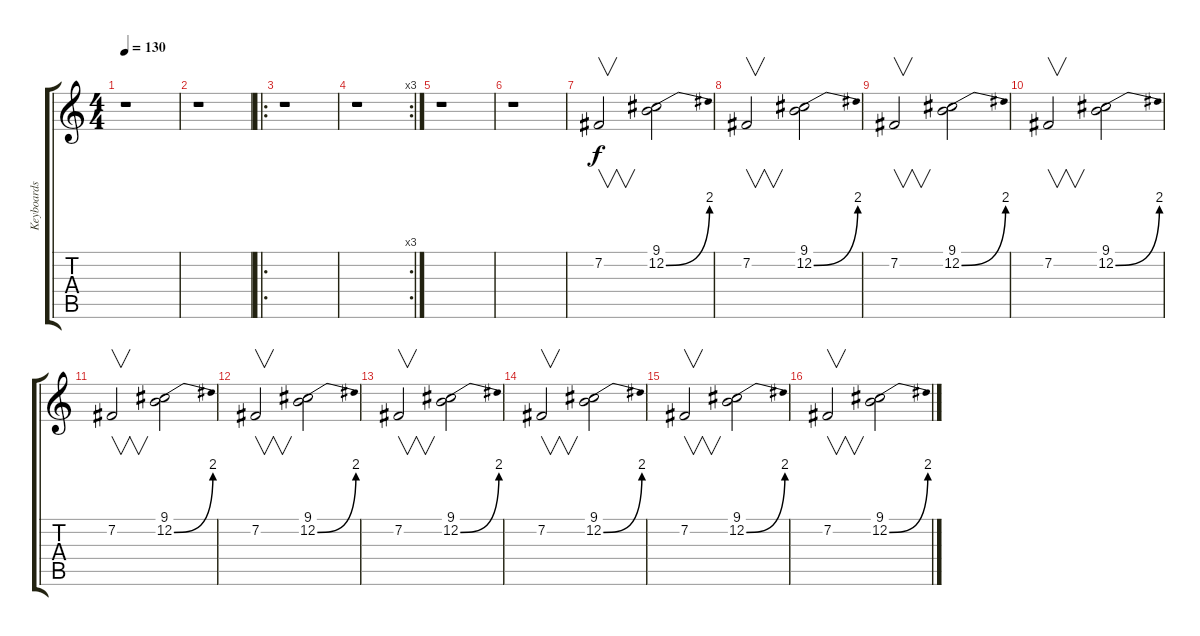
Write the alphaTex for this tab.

\track ("Keyboards (Pogo)" "Keyboards ") {instrument pad6metallic}
\staff {score tabs}
\tuning (E4 B3 G3 D3 A2 E2) {hide}
\ts (4 4)
\tempo 130
\clef g2
\ks c
r.1{dy f} |
r.1 |
\ro
r.1 |
\rc 3
r.1 |
r.1 |
r.1 |
7.2.2{v} (9.1 12.2{be (bend 0 0 60 8)}).2 |
7.2.2{v} (9.1 12.2{be (bend 0 0 60 8)}).2 |
7.2.2{v} (9.1 12.2{be (bend 0 0 60 8)}).2 |
7.2.2{v} (9.1 12.2{be (bend 0 0 60 8)}).2 |
7.2.2{v} (9.1 12.2{be (bend 0 0 60 8)}).2 |
7.2.2{v} (9.1 12.2{be (bend 0 0 60 8)}).2 |
7.2.2{v} (9.1 12.2{be (bend 0 0 60 8)}).2 |
7.2.2{v} (9.1 12.2{be (bend 0 0 60 8)}).2 |
7.2.2{v} (9.1 12.2{be (bend 0 0 60 8)}).2 |
7.2.2{v} (9.1 12.2{be (bend 0 0 60 8)}).2
